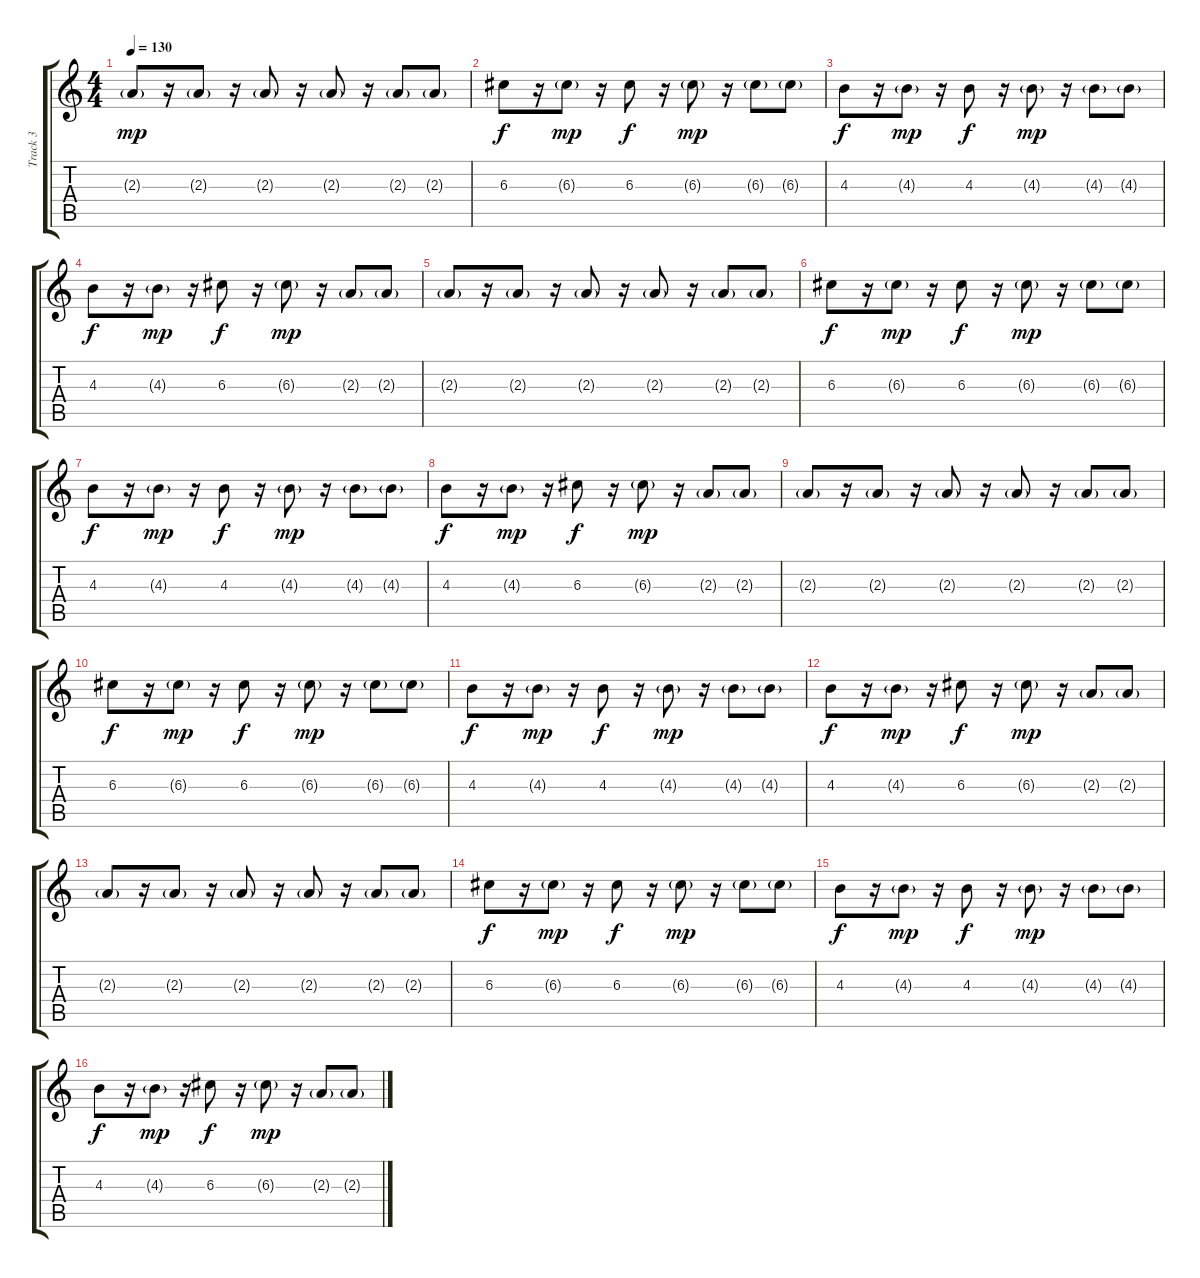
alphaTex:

\track ("Track 3" "Track 3") {instrument overdrivenguitar}
\staff {score tabs}
\tuning (E4 B3 G3 D3 A2 E2) {hide}
\ts (4 4)
\tempo 130
\clef g2
\ks c
2.3{g}.8{dy mp} r.16 2.3{g}.8 r.16 2.3{g}.8 r.16 2.3{g}.8 r.16 2.3{g}.8 2.3{g}.8 |
6.3.8{dy f} r.16 6.3{g}.8{dy mp} r.16 6.3.8{dy f} r.16 6.3{g}.8{dy mp} r.16 6.3{g}.8 6.3{g}.8 |
4.3.8{dy f} r.16 4.3{g}.8{dy mp} r.16 4.3.8{dy f} r.16 4.3{g}.8{dy mp} r.16 4.3{g}.8 4.3{g}.8 |
4.3.8{dy f} r.16 4.3{g}.8{dy mp} r.16 6.3.8{dy f} r.16 6.3{g}.8{dy mp} r.16 2.3{g}.8 2.3{g}.8 |
2.3{g}.8 r.16 2.3{g}.8 r.16 2.3{g}.8 r.16 2.3{g}.8 r.16 2.3{g}.8 2.3{g}.8 |
6.3.8{dy f} r.16 6.3{g}.8{dy mp} r.16 6.3.8{dy f} r.16 6.3{g}.8{dy mp} r.16 6.3{g}.8 6.3{g}.8 |
4.3.8{dy f} r.16 4.3{g}.8{dy mp} r.16 4.3.8{dy f} r.16 4.3{g}.8{dy mp} r.16 4.3{g}.8 4.3{g}.8 |
4.3.8{dy f} r.16 4.3{g}.8{dy mp} r.16 6.3.8{dy f} r.16 6.3{g}.8{dy mp} r.16 2.3{g}.8 2.3{g}.8 |
2.3{g}.8 r.16 2.3{g}.8 r.16 2.3{g}.8 r.16 2.3{g}.8 r.16 2.3{g}.8 2.3{g}.8 |
6.3.8{dy f} r.16 6.3{g}.8{dy mp} r.16 6.3.8{dy f} r.16 6.3{g}.8{dy mp} r.16 6.3{g}.8 6.3{g}.8 |
4.3.8{dy f} r.16 4.3{g}.8{dy mp} r.16 4.3.8{dy f} r.16 4.3{g}.8{dy mp} r.16 4.3{g}.8 4.3{g}.8 |
4.3.8{dy f} r.16 4.3{g}.8{dy mp} r.16 6.3.8{dy f} r.16 6.3{g}.8{dy mp} r.16 2.3{g}.8 2.3{g}.8 |
2.3{g}.8 r.16 2.3{g}.8 r.16 2.3{g}.8 r.16 2.3{g}.8 r.16 2.3{g}.8 2.3{g}.8 |
6.3.8{dy f} r.16 6.3{g}.8{dy mp} r.16 6.3.8{dy f} r.16 6.3{g}.8{dy mp} r.16 6.3{g}.8 6.3{g}.8 |
4.3.8{dy f} r.16 4.3{g}.8{dy mp} r.16 4.3.8{dy f} r.16 4.3{g}.8{dy mp} r.16 4.3{g}.8 4.3{g}.8 |
4.3.8{dy f} r.16 4.3{g}.8{dy mp} r.16 6.3.8{dy f} r.16 6.3{g}.8{dy mp} r.16 2.3{g}.8 2.3{g}.8
